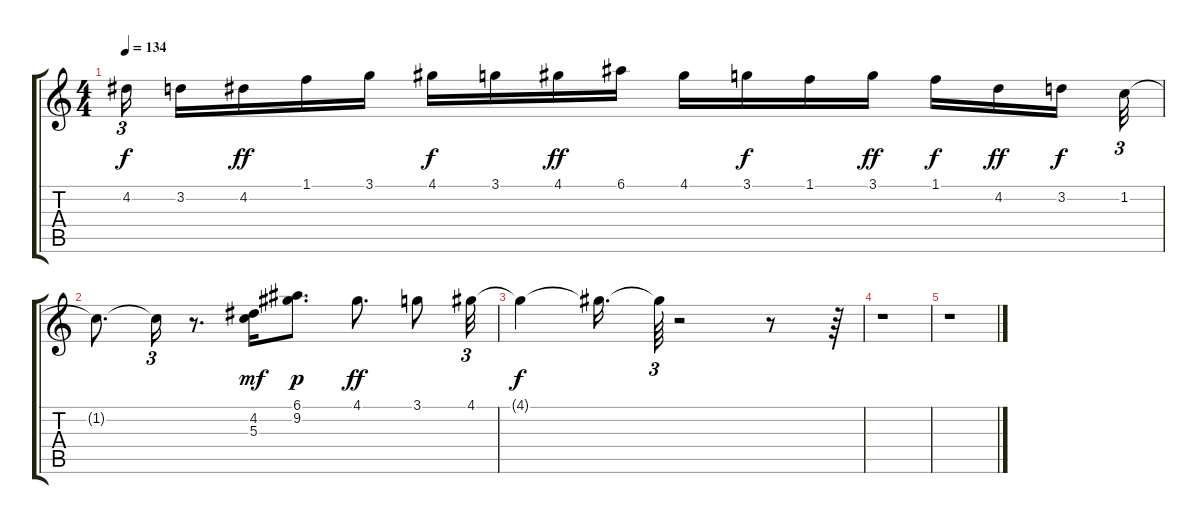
\track "" {instrument acousticguitarnylon}
\staff {score tabs}
\tuning (E4 B3 G3 D3 A2 E2) {hide}
\ts (4 4)
\tempo 134
\clef g2
\ks c
4.2{t}.16{tu (3 2) dy f beam splitsecondary} 3.2.16 4.2.16{dy ff} 1.1.16 3.1.16 4.1.16{dy f} 3.1.16 4.1.16{dy ff} 6.1.16 4.1.16 3.1.16{dy f} 1.1.16 3.1.16{dy ff} 1.1.16{dy f} 4.2.16{dy ff} 3.2.16{dy f beam splitsecondary} 1.2.32{tu (3 2)} |
1.2{t}.8{d} 1.2{t}.16{tu (3 2)} r.8{d} (4.2 5.3).16{dy mf} (6.1 9.2).8{d dy p} 4.1.8{d dy ff} 3.1.8 4.1.32{tu (3 2)} |
4.1{t}.4{dy f} 4.1{t}.16{d} 4.1{t}.64{tu (3 2)} r.2 r.8 r.64 |
r.1 |
r.1
